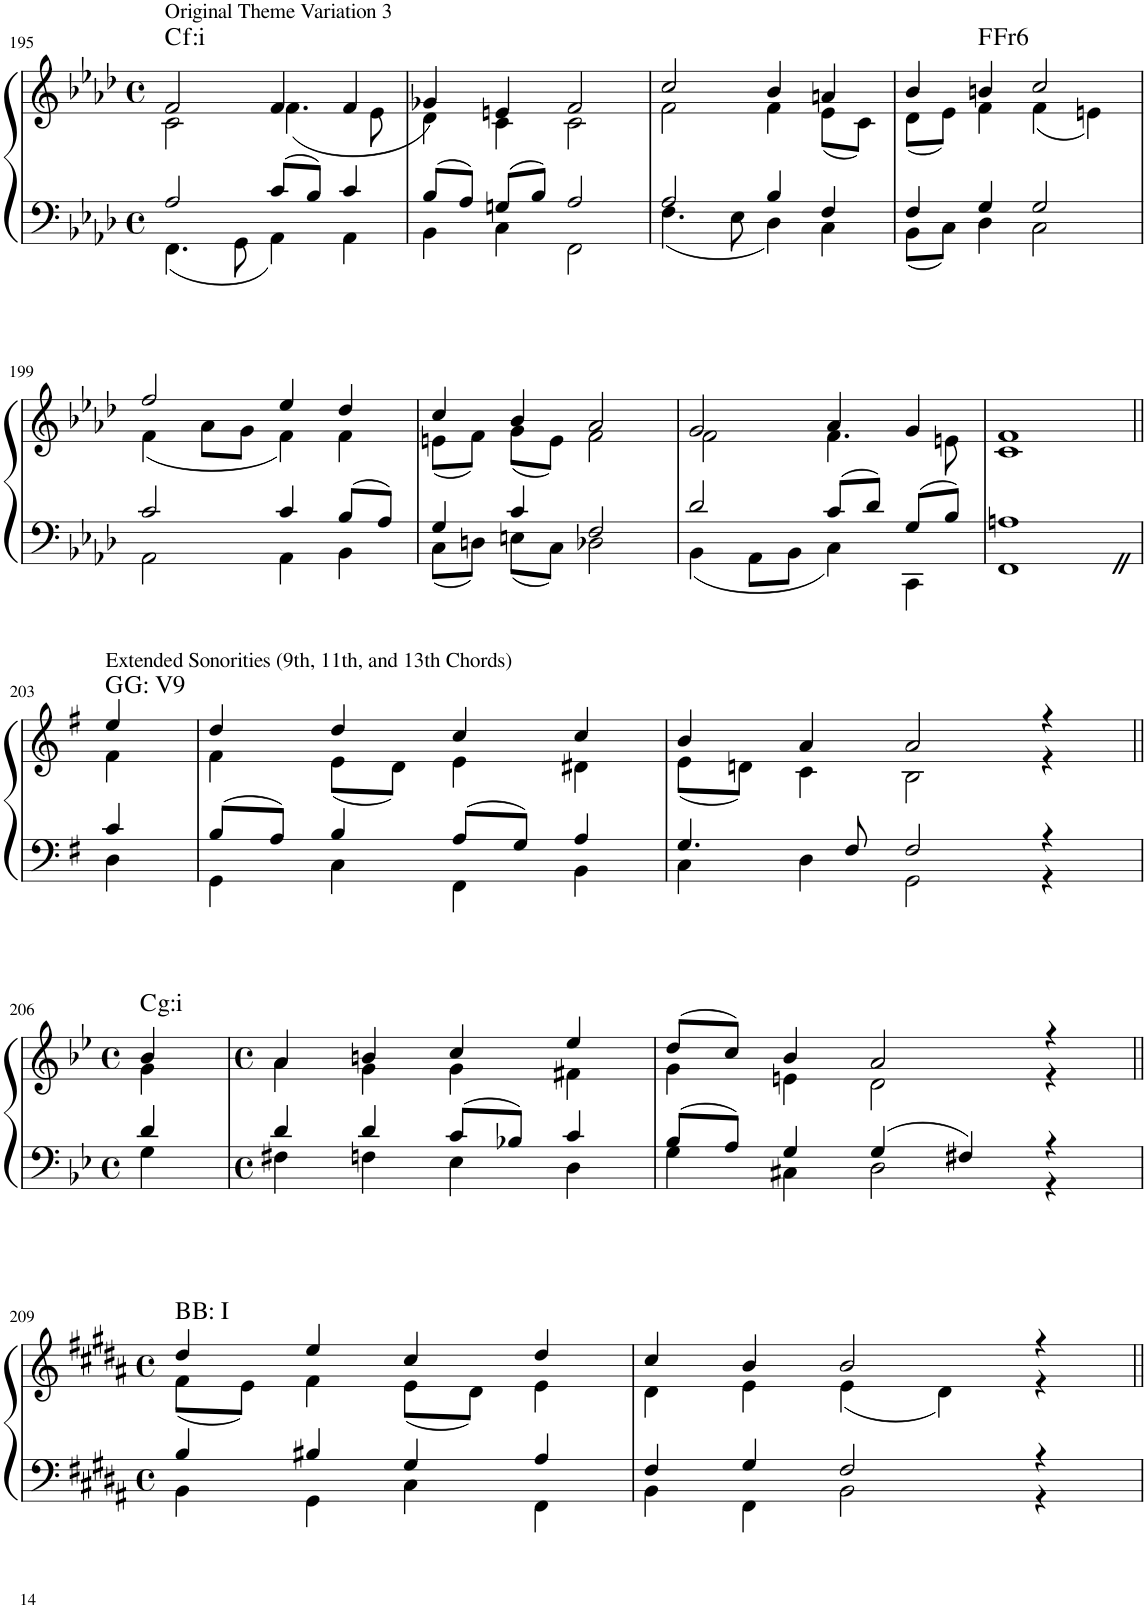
**kern	**kern	**harte
*part1	*part1	*part1
*staff2	*staff1	*
*I"Piano	*	*
*I'Pno.	*	*
!!LO:PB:g=z
*clefF4	*clefG2	*
*k[b-e-a-d-]	*k[b-e-a-d-]	*
*A-:	*A-:	*
*M4/4	*M4/4	*
*met(c)	*met(c)	*
=195	=195	=195
*^	*^	*
!	!	!LO:TX:a:t=Original Theme Variation 3	!	!LO:H:kt=f:
2A-/	4.FF\	2f/	2c\	.
.	8GG\	.	.	.
8c/L	4AA-\	4f/	(<4.f\	.
8B-/J	.	.	.	.
4c/	4AA-\	4f/	.	.
.	.	.	8e-\	.
=196	=196	=196	=196	=196
8B-/L	4BB-\	4g-X/)	4d-\	.
8A-/J	.	.	.	.
8Gn/L	4C\	4en/	4c\	.
8B-/J	.	.	.	.
2A-/	2FF\	2f/	2c\	.
=197	=197	=197	=197	=197
2A-/	4.F\	2cc/	2f\	.
.	8E-\	.	.	.
4B-/	4D-\	4b-/	4f\	.
4F/	4C\	4an/	(<8e-\L	.
.	.	.	8c\J)	.
=198	=198	=198	=198	=198
4F/	8BB-\L	4b-/	(<8d-\L	.
.	8C\J	.	8e-\J)	.
!	!	!	!	!LO:H:kt=Fr
4G/	4D-\	4bn/	4f\	.
2G/	2C\	2cc/	(<4f\	.
.	.	.	4en\)	.
!!LO:LB:g=z	!!
=199	=199	=199	=199	=199
2c/	2AA-\	2ff/	(<4f\	.
.	.	.	8a-\L	.
.	.	.	8g\J	.
4c/	4AA-\	4ee-/	4f\)	.
8B-/L	4BB-\	4dd-/	4f\	.
8A-/J	.	.	.	.
=200	=200	=200	=200	=200
4G/	8C\L	4cc/	(<8en\L	.
.	8Dn\J	.	8f\J)	.
4c/	8En\L	4b-/	(<8g\L	.
.	8C\J	.	8e\J)	.
2F/	2D-X\	2a-/	2f\	.
=201	=201	=201	=201	=201
2d-/	4BB-\	2g/	2f\	.
.	8AA-\L	.	.	.
.	8BB-\J	.	.	.
8c/L	4C\	4a-/	4.f\	.
8d-/J	.	.	.	.
8G/L	4CC\	4g/	.	.
8B-/J	.	.	8en\	.
=202	=202	=202	=202	=202
1An	1FFZ<	1f	1c	.
!!LO:LB:g=z	!!
=203||	=203||	=203||	=203||	=203||
*k[f#]	*	*k[f#]	*	*
*G:	*	*G:	*	*
!	!	!LO:TX:a:t=Extended Sonorities (9th, 11th, and 13th Chords)	!	!LO:H:kt=9
4c/	4D\	4ee/	4f#\	G:9
=204	=204	=204	=204	=204
*M4/4	*	*M4/4	*	*
*met(c)	*	*met(c)	*	*
8B/L	4GG\	4dd/	4f#\	.
8A/J	.	.	.	.
4B/	4C\	4dd/	(<8e\L	.
.	.	.	8d\J)	.
8A/L	4FF#\	4cc/	4e\	.
8G/J	.	.	.	.
4A/	4BB\	4cc/	4d#X\	.
=205	=205	=205	=205	=205
4.G/	4C\	4b/	(<8e\L	.
.	.	.	8dn\J)	.
.	4D\	4a/	4c\	.
8F#/	.	.	.	.
2F#/	2GG\	2a/	2B\	.
4r	4r	4r	4r	.
!!LO:LB:g=z	!!
=206||	=206||	=206||	=206||	=206||
*k[b-e-]	*	*k[b-e-]	*	*
*B-:	*	*B-:	*	*
*M4/4	*	*M4/4	*	*
*met(c)	*	*met(c)	*	*
!	!	!	!	!LO:H:kt=g:
4d/	4G\	4b-/	4g\	.
=207	=207	=207	=207	=207
*M4/4	*	*M4/4	*	*
*met(c)	*	*met(c)	*	*
4d/	4F#X\	4a/	4a\	.
4d/	4Fn\	4bn/	4g\	.
8c/L	4E-\	4cc/	4g\	.
8B-X/J	.	.	.	.
4c/	4D\	4ee-/	4f#X\	.
=208	=208	=208	=208	=208
8B-/L	4G\	(>8dd/L	4g\	.
8A/J	.	8cc/J)	.	.
4G/	4C#X\	4b-/	4en\	.
4G/	2D\	2a/	2d\	.
4F#X/	.	.	.	.
4r	4r	4r	4r	.
!!LO:LB:g=z	!!
=209||	=209||	=209||	=209||	=209||
*k[f#c#g#d#a#]	*	*k[f#c#g#d#a#]	*	*
*B:	*	*B:	*	*
*M4/4	*	*M4/4	*	*
*met(c)	*	*met(c)	*	*
4B/	4BB\	4dd#/	(<8f#\L	B:maj
.	.	.	8e\J)	.
4B#X/	4GG#\	4ee/	4f#\	.
4G#/	4C#\	4cc#/	(<8e\L	.
.	.	.	8d#\J)	.
4A#/	4FF#\	4dd#/	4e\	.
=210	=210	=210	=210	=210
4F#/	4BB\	4cc#/	4d#\	.
4G#/	4FF#\	4b/	4e\	.
2F#/	2BB\	2b/	(<4e\	.
.	.	.	4d#\)	.
4r	4r	4r	4r	.
*v	*v	*	*	*
*	*v	*v	*
=||	=||	=||
*-	*-	*-
